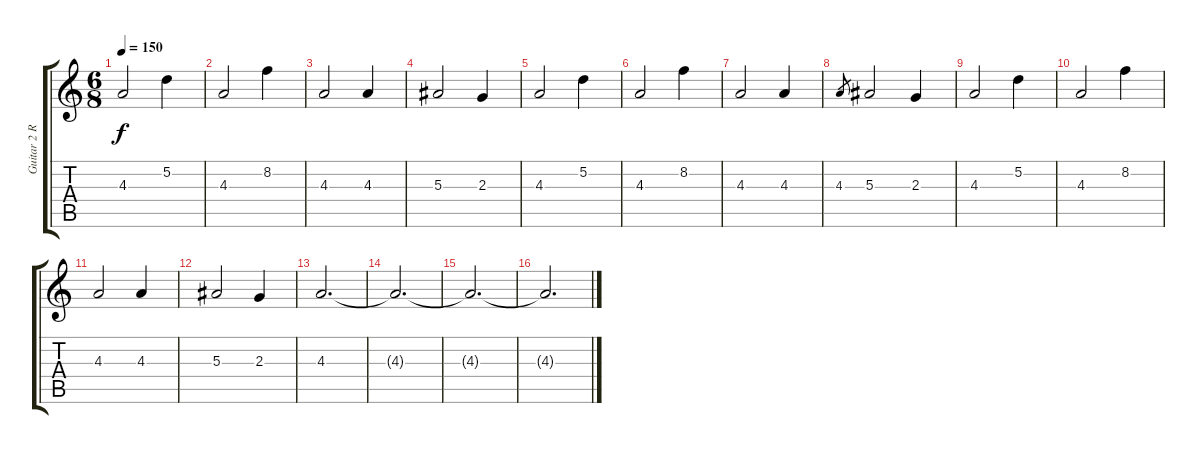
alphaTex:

\track ("Guitar 2 Right" "Guitar 2 R") {instrument distortionguitar}
\staff {score tabs}
\tuning (D4 A3 F3 C3 G2 D2) {hide}
\ts (6 8)
\tempo 150
\clef g2
\ks c
4.3.2{dy f} 5.2.4 |
4.3.2 8.2.4 |
4.3.2 4.3.4 |
5.3.2 2.3.4 |
4.3.2 5.2.4 |
4.3.2 8.2.4 |
4.3.2 4.3.4 |
4.3.8{gr} 5.3.2 2.3.4 |
4.3.2 5.2.4 |
4.3.2 8.2.4 |
4.3.2 4.3.4 |
5.3.2 2.3.4 |
4.3.2{d volume 13} |
4.3{t}.2{d volume 8} |
4.3{t}.2{d volume 5} |
4.3{t}.2{d volume 0}
